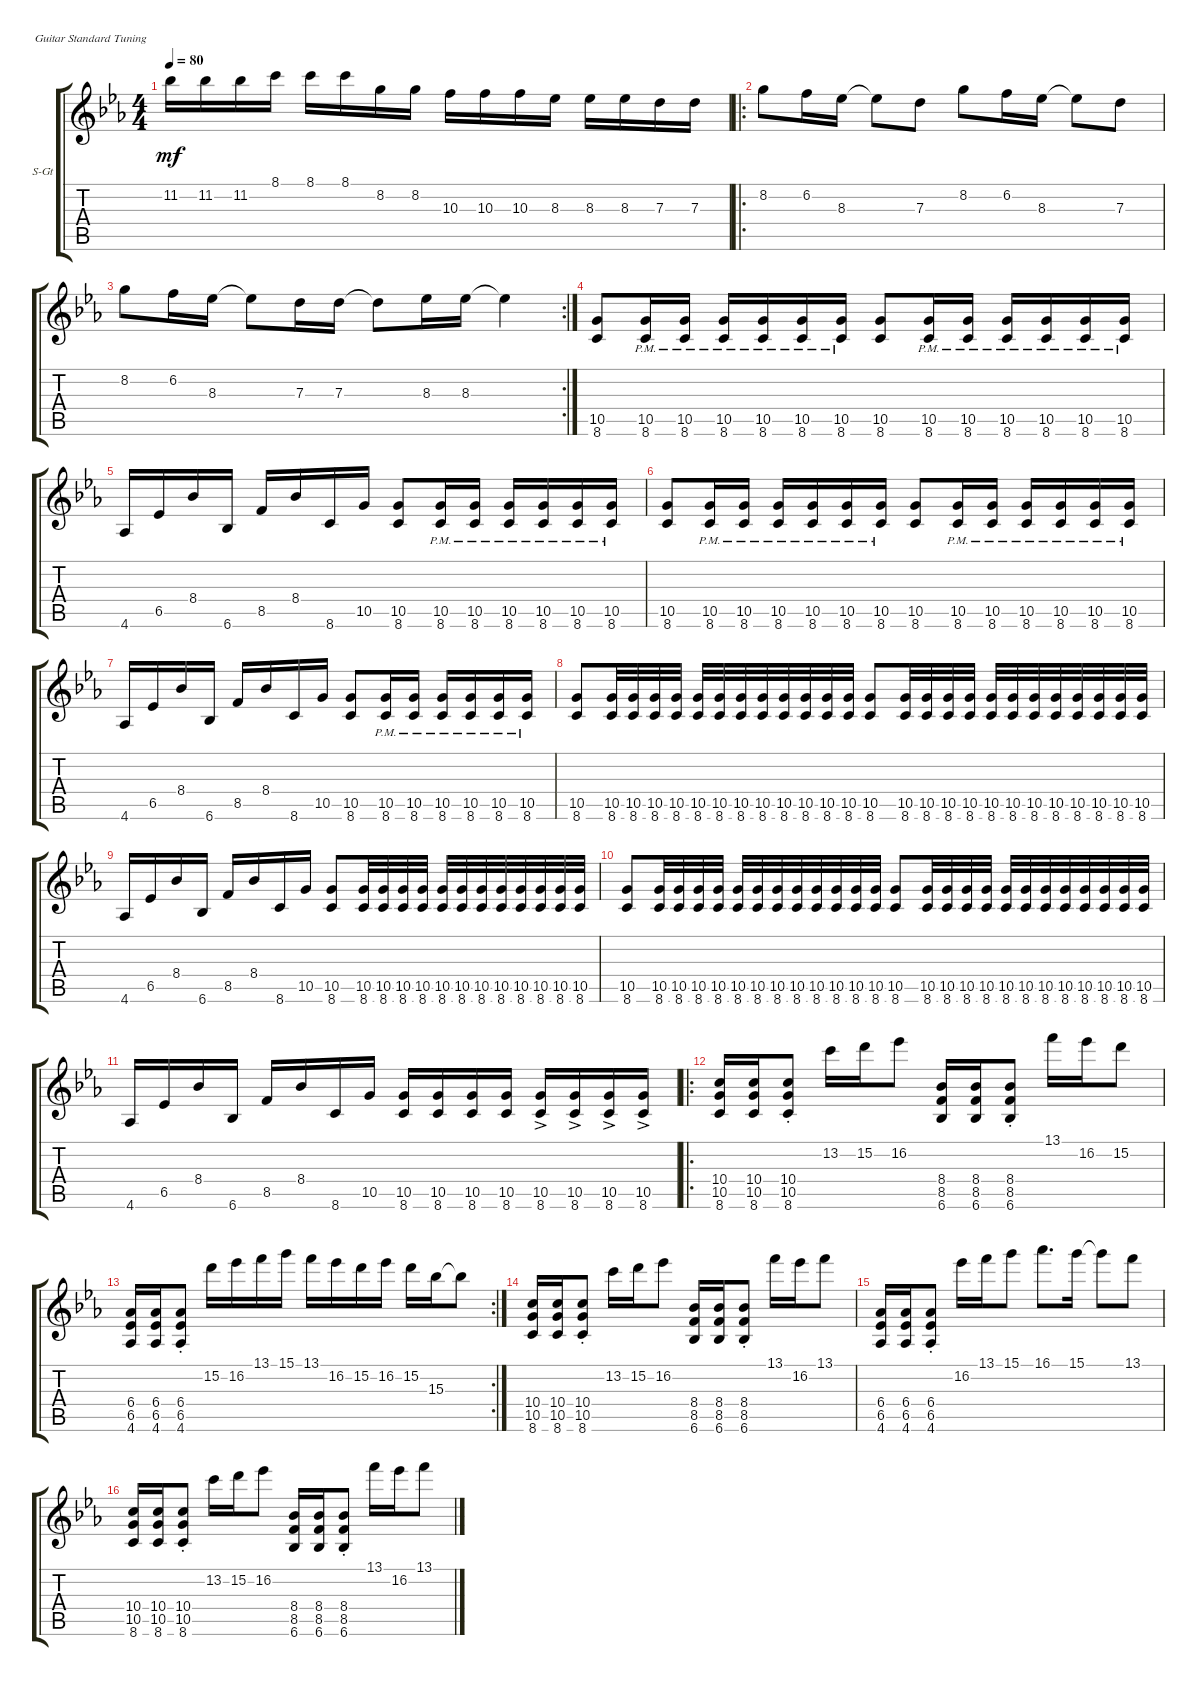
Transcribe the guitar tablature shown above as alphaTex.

\defaultSystemsLayout 4
\bracketExtendMode groupsimilarinstruments
\firstSystemTrackNameOrientation horizontal
\otherSystemsTrackNameOrientation horizontal
\track ("Steel Guitar" "S-Gt") {instrument acousticguitarsteel}
\staff {score tabs}
\tuning (E4 B3 G3 D3 A2 E2)
\ts (4 4)
\tempo 80
\clef g2
\ks cminor
11.2.16{dy mf} 11.2.16 11.2.16 8.1.16 8.1.16 8.1.16 8.2.16 8.2.16 10.3.16 10.3.16 10.3.16 8.3.16 8.3.16 8.3.16 7.3.16 7.3.16 |
\ro
8.2.8 6.2.16 8.3.16 8.3{t}.8 7.3.8 8.2.8 6.2.16 8.3.16 8.3{t}.8 7.3.8 |
\rc 2
8.2.8 6.2.16 8.3.16 8.3{t}.8 7.3.16 7.3.16 7.3{t}.8 8.3.16 8.3.16 8.3{t}.4 |
(8.6 10.5).8 (10.5{pm} 8.6{pm}).16 (8.6{pm} 10.5{pm}).16 (8.6{pm} 10.5{pm}).16 (8.6{pm} 10.5{pm}).16 (8.6{pm} 10.5{pm}).16 (8.6{pm} 10.5{pm}).16 (10.5 8.6).8 (8.6{pm} 10.5{pm}).16 (8.6{pm} 10.5{pm}).16 (8.6{pm} 10.5{pm}).16 (8.6{pm} 10.5{pm}).16 (8.6{pm} 10.5{pm}).16 (8.6{pm} 10.5{pm}).16 |
4.6.16 6.5.16 8.4.16 6.6.16 8.5.16 8.4.16 8.6.16 10.5.16 (8.6 10.5).8 (10.5{pm} 8.6{pm}).16 (8.6{pm} 10.5{pm}).16 (8.6{pm} 10.5{pm}).16 (8.6{pm} 10.5{pm}).16 (8.6{pm} 10.5{pm}).16 (8.6{pm} 10.5{pm}).16 |
(8.6 10.5).8 (10.5{pm} 8.6{pm}).16 (8.6{pm} 10.5{pm}).16 (8.6{pm} 10.5{pm}).16 (8.6{pm} 10.5{pm}).16 (8.6{pm} 10.5{pm}).16 (8.6{pm} 10.5{pm}).16 (10.5 8.6).8 (8.6{pm} 10.5{pm}).16 (8.6{pm} 10.5{pm}).16 (8.6{pm} 10.5{pm}).16 (8.6{pm} 10.5{pm}).16 (8.6{pm} 10.5{pm}).16 (8.6{pm} 10.5{pm}).16 |
4.6.16 6.5.16 8.4.16 6.6.16 8.5.16 8.4.16 8.6.16 10.5.16 (8.6 10.5).8 (10.5{pm} 8.6{pm}).16 (8.6{pm} 10.5{pm}).16 (8.6{pm} 10.5{pm}).16 (8.6{pm} 10.5{pm}).16 (8.6{pm} 10.5{pm}).16 (8.6{pm} 10.5{pm}).16 |
(8.6 10.5).8 (8.6 10.5).32 (8.6 10.5).32 (8.6 10.5).32 (8.6 10.5).32 (8.6 10.5).32 (8.6 10.5).32 (8.6 10.5).32 (8.6 10.5).32 (8.6 10.5).32 (8.6 10.5).32 (8.6 10.5).32 (8.6 10.5).32 (8.6 10.5).8 (8.6 10.5).32 (8.6 10.5).32 (8.6 10.5).32 (8.6 10.5).32 (8.6 10.5).32 (8.6 10.5).32 (8.6 10.5).32 (8.6 10.5).32 (8.6 10.5).32 (8.6 10.5).32 (8.6 10.5).32 (8.6 10.5).32 |
4.6.16 6.5.16 8.4.16 6.6.16 8.5.16 8.4.16 8.6.16 10.5.16 (8.6 10.5).8 (10.5 8.6).32 (8.6 10.5).32 (8.6 10.5).32 (8.6 10.5).32 (8.6 10.5).32 (8.6 10.5).32 (10.5 8.6).32 (10.5 8.6).32 (10.5 8.6).32 (10.5 8.6).32 (8.6 10.5).32 (8.6 10.5).32 |
(8.6 10.5).8 (8.6 10.5).32 (8.6 10.5).32 (8.6 10.5).32 (8.6 10.5).32 (8.6 10.5).32 (8.6 10.5).32 (8.6 10.5).32 (8.6 10.5).32 (8.6 10.5).32 (8.6 10.5).32 (8.6 10.5).32 (8.6 10.5).32 (8.6 10.5).8 (8.6 10.5).32 (8.6 10.5).32 (8.6 10.5).32 (8.6 10.5).32 (8.6 10.5).32 (8.6 10.5).32 (8.6 10.5).32 (8.6 10.5).32 (8.6 10.5).32 (8.6 10.5).32 (8.6 10.5).32 (8.6 10.5).32 |
4.6.16 6.5.16 8.4.16 6.6.16 8.5.16 8.4.16 8.6.16 10.5.16 (8.6 10.5).16 (10.5 8.6).16 (8.6 10.5).16 (8.6 10.5).16 (8.6{ac} 10.5{ac}).16 (8.6{ac} 10.5{ac}).16 (8.6{ac} 10.5{ac}).16 (10.5{ac} 8.6{ac}).16 |
\ro
(8.6 10.4 10.5).16 (10.4 10.5 8.6).16 (10.4{st} 10.5{st} 8.6{st}).8 13.2.16 15.2.16 16.2.8 (6.6 8.5 8.4).16 (6.6 8.5 8.4).16 (6.6{st} 8.5{st} 8.4{st}).8 13.1.16 16.2.16 15.2.8 |
\rc 2
(4.6 6.5 6.4).16 (4.6 6.5 6.4).16 (4.6{st} 6.5{st} 6.4{st}).8 15.2.16 16.2.16 13.1.16 15.1.16 13.1.16 16.2.16 15.2.16 16.2.16 15.2.16 15.3.16 15.3{t}.8 |
(8.6 10.5 10.4).16 (10.4 10.5 8.6).16 (10.4{st} 10.5{st} 8.6{st}).8 13.2.16 15.2.16 16.2.8 (6.6 8.5 8.4).16 (6.6 8.5 8.4).16 (6.6{st} 8.5{st} 8.4{st}).8 13.1.16 16.2.16 13.1.8 |
(4.6 6.4 6.5).16 (4.6 6.4 6.5).16 (4.6{st} 6.5{st} 6.4{st}).8 16.2.16 13.1.16 15.1.8 16.1.8{d} 15.1.16 15.1{t}.8 13.1.8 |
(8.6 10.5 10.4).16 (10.4 10.5 8.6).16 (10.4{st} 10.5{st} 8.6{st}).8 13.2.16 15.2.16 16.2.8 (6.6 8.5 8.4).16 (6.6 8.5 8.4).16 (6.6{st} 8.5{st} 8.4{st}).8 13.1.16 16.2.16 13.1.8
